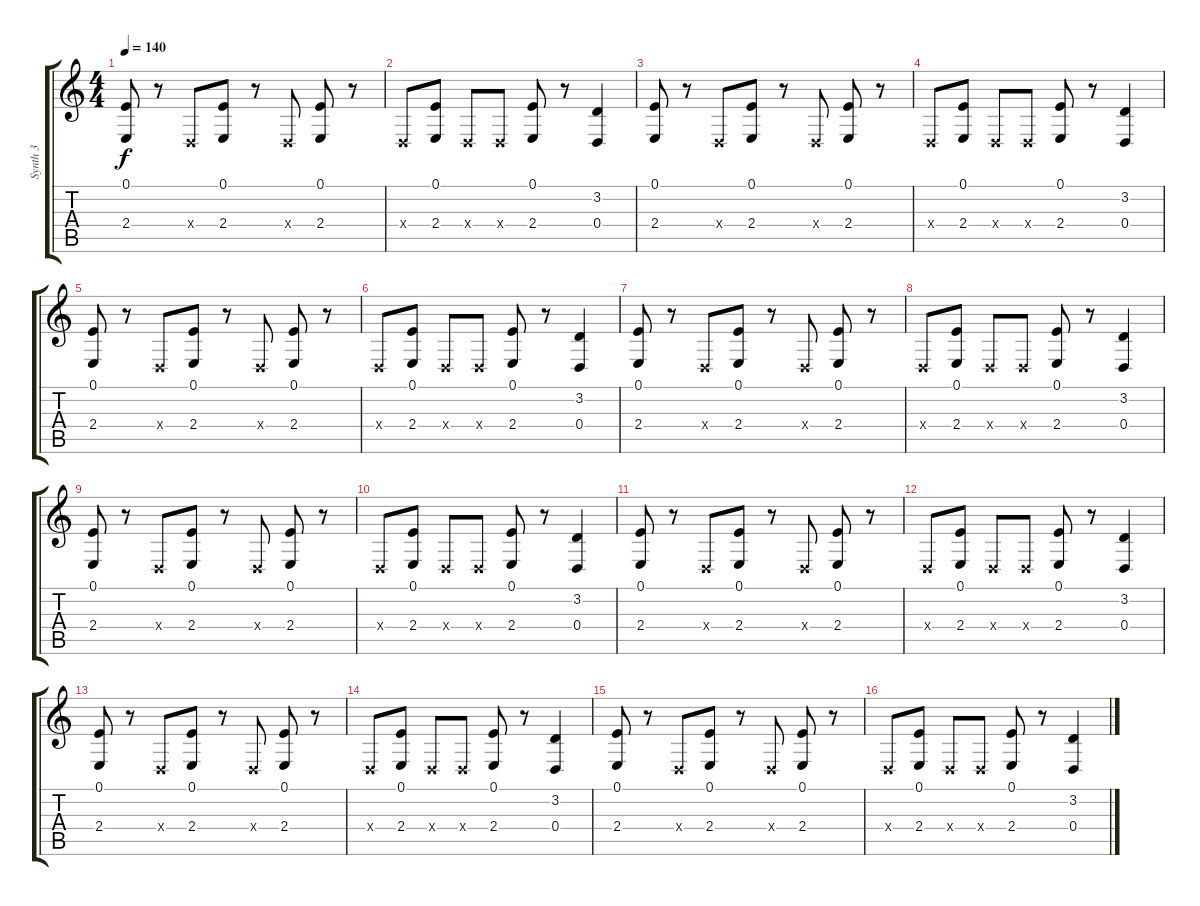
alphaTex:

\track ("Synth 3" "Synth 3") {instrument stringensemble1}
\staff {score tabs}
\tuning (E4 B3 G3 D3 A2 E2) {hide}
\ts (4 4)
\tempo 140
\clef g2
\ks c
(0.1 2.4).8{dy f} r.8 0.4{x}.8 (0.1 2.4).8 r.8 0.4{x}.8 (0.1 2.4).8 r.8 |
0.4{x}.8 (0.1 2.4).8 0.4{x}.8 0.4{x}.8 (0.1 2.4).8 r.8 (3.2 0.4).4 |
(0.1 2.4).8 r.8 0.4{x}.8 (0.1 2.4).8 r.8 0.4{x}.8 (0.1 2.4).8 r.8 |
0.4{x}.8 (0.1 2.4).8 0.4{x}.8 0.4{x}.8 (0.1 2.4).8 r.8 (3.2 0.4).4 |
(0.1 2.4).8 r.8 0.4{x}.8 (0.1 2.4).8 r.8 0.4{x}.8 (0.1 2.4).8 r.8 |
0.4{x}.8 (0.1 2.4).8 0.4{x}.8 0.4{x}.8 (0.1 2.4).8 r.8 (3.2 0.4).4 |
(0.1 2.4).8 r.8 0.4{x}.8 (0.1 2.4).8 r.8 0.4{x}.8 (0.1 2.4).8 r.8 |
0.4{x}.8 (0.1 2.4).8 0.4{x}.8 0.4{x}.8 (0.1 2.4).8 r.8 (3.2 0.4).4 |
(0.1 2.4).8 r.8 0.4{x}.8 (0.1 2.4).8 r.8 0.4{x}.8 (0.1 2.4).8 r.8 |
0.4{x}.8 (0.1 2.4).8 0.4{x}.8 0.4{x}.8 (0.1 2.4).8 r.8 (3.2 0.4).4 |
(0.1 2.4).8 r.8 0.4{x}.8 (0.1 2.4).8 r.8 0.4{x}.8 (0.1 2.4).8 r.8 |
0.4{x}.8 (0.1 2.4).8 0.4{x}.8 0.4{x}.8 (0.1 2.4).8 r.8 (3.2 0.4).4 |
(0.1 2.4).8 r.8 0.4{x}.8 (0.1 2.4).8 r.8 0.4{x}.8 (0.1 2.4).8 r.8 |
0.4{x}.8 (0.1 2.4).8 0.4{x}.8 0.4{x}.8 (0.1 2.4).8 r.8 (3.2 0.4).4 |
(0.1 2.4).8 r.8 0.4{x}.8 (0.1 2.4).8 r.8 0.4{x}.8 (0.1 2.4).8 r.8 |
0.4{x}.8 (0.1 2.4).8 0.4{x}.8 0.4{x}.8 (0.1 2.4).8 r.8 (3.2 0.4).4
